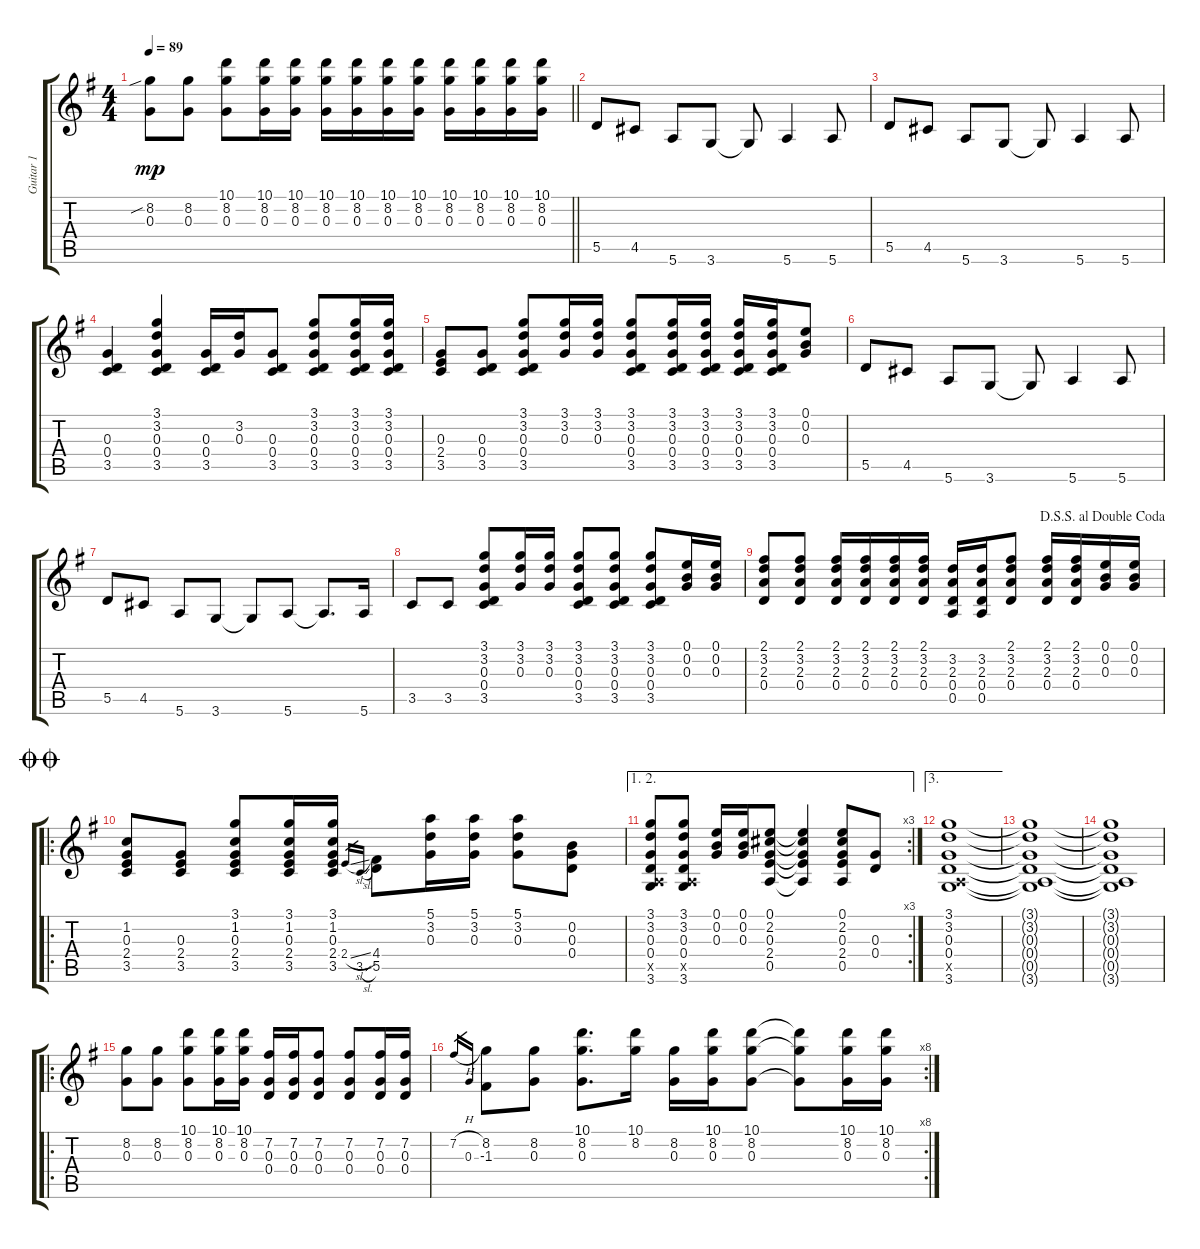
\track ("Guitar 1" "Guitar 1") {instrument overdrivenguitar}
\staff {score tabs}
\tuning (E4 B3 G3 D3 A2 E2) {hide}
\ts (4 4)
\tempo 89
\clef g2
\barLineRight lightlight
\ks g
(8.2{sib} 0.3).8{dy mp} (8.2 0.3).8 (10.1 8.2 0.3).8 (10.1 8.2 0.3).16 (10.1 8.2 0.3).16 (10.1 8.2 0.3).16 (10.1 8.2 0.3).16 (10.1 8.2 0.3).16 (10.1 8.2 0.3).16 (10.1 8.2 0.3).16 (10.1 8.2 0.3).16 (10.1 8.2 0.3).16 (10.1 8.2 0.3).16 |
5.5.8 4.5.8 5.6.8 3.6.8 3.6{t}.8 5.6.4 5.6.8 |
5.5.8 4.5.8 5.6.8 3.6.8 3.6{t}.8 5.6.4 5.6.8 |
(0.3 0.4 3.5).4 (3.1 3.2 0.3 0.4 3.5).4 (0.3 0.4 3.5).16 (3.2 0.3).16 (0.3 0.4 3.5).8 (3.1 3.2 0.3 0.4 3.5).8 (3.1 3.2 0.3 0.4 3.5).16 (3.1 3.2 0.3 0.4 3.5).16 |
(0.3 2.4 3.5).8 (0.3 0.4 3.5).8 (3.1 3.2 0.3 0.4 3.5).8 (3.1 3.2 0.3).16 (3.1 3.2 0.3).16 (3.1 3.2 0.3 0.4 3.5).8 (3.1 3.2 0.3 0.4 3.5).16 (3.1 3.2 0.3 0.4 3.5).16 (3.1 3.2 0.3 0.4 3.5).16 (3.1 3.2 0.3 0.4 3.5).16 (0.1 0.2 0.3).8 |
5.5.8{instrument overdrivenguitar} 4.5.8 5.6.8 3.6.8 3.6{t}.8 5.6.4 5.6.8 |
5.5.8 4.5.8 5.6.8 3.6.8 3.6{t}.8 5.6.8 5.6{t}.8{d} 5.6.16 |
3.5.8 3.5.8 (3.1 3.2 0.3 0.4 3.5).8 (3.1 3.2 0.3).16 (3.1 3.2 0.3).16 (3.1 3.2 0.3 0.4 3.5).8 (3.1 3.2 0.3 0.4 3.5).8 (3.1 3.2 0.3 0.4 3.5).8 (0.1 0.2 0.3).16 (0.1 0.2 0.3).16 |
\jump dalsegnosegnoaldoublecoda
(2.1 3.2 2.3 0.4).8 (2.1 3.2 2.3 0.4).8 (2.1 3.2 2.3 0.4).16 (2.1 3.2 2.3 0.4).16 (2.1 3.2 2.3 0.4).16 (2.1 3.2 2.3 0.4).16 (3.2 2.3 0.4 0.5).16 (3.2 2.3 0.4 0.5).16 (2.1 3.2 2.3 0.4).8 (2.1 3.2 2.3 0.4).16 (2.1 3.2 2.3 0.4).16 (0.1 0.2 0.3).16 (0.1 0.2 0.3).16 |
\ro
\jump doublecoda
(1.2 0.3 2.4 3.5).8 (0.3 2.4 3.5).8 (3.1 1.2 0.3 2.4 3.5).8 (3.1 1.2 0.3 2.4 3.5).16 (3.1 1.2 0.3 2.4 3.5).16 2.4{sl}.16{gr} 3.5{sl}.16{gr} (4.4 5.5).8 (5.1 3.2 0.3).16 (5.1 3.2 0.3).16 (5.1 3.2 0.3).8 (0.2 0.3 0.4).8 |
\ae (1 2)
\rc 3
(3.1 3.2 0.3 0.4 0.5{x} 3.6).8 (3.1 3.2 0.3 0.4 0.5{x} 3.6).8 (0.1 0.2 0.3).16 (0.1 0.2 0.3).16 (0.1 2.2 0.3 2.4 0.5).8 (0.1{t} 2.2{t} 0.3{t} 2.4{t} 0.5{t}).4 (0.1 2.2 0.3 2.4 0.5).8 (0.3 0.4).8 |
\ae 3
(3.1 3.2 0.3 0.4 0.5{x} 3.6).1 |
(3.1{t} 3.2{t} 0.3{t} 0.4{t} 0.5{t} 3.6{t}).1 |
(3.1{t} 3.2{t} 0.3{t} 0.4{t} 0.5{t} 3.6{t}).1 |
\ro
(8.2 0.3).8 (8.2 0.3).8 (10.1 8.2 0.3).8 (10.1 8.2 0.3).16 (10.1 8.2 0.3).16 (7.2 0.3 0.4).16 (7.2 0.3 0.4).16 (7.2 0.3 0.4).8 (7.2 0.3 0.4).8 (7.2 0.3 0.4).16 (7.2 0.3 0.4).16 |
\rc 8
7.2{h}.16{gr} 0.3.16{gr} (8.2 -1.3).8 (8.2 0.3).8 (10.1 8.2 0.3).8{d} (10.1 8.2).16 (8.2 0.3).16 (10.1 8.2 0.3).16 (10.1 8.2 0.3).8 (10.1{t} 8.2{t} 0.3{t}).8 (10.1 8.2 0.3).16 (10.1 8.2 0.3).16
